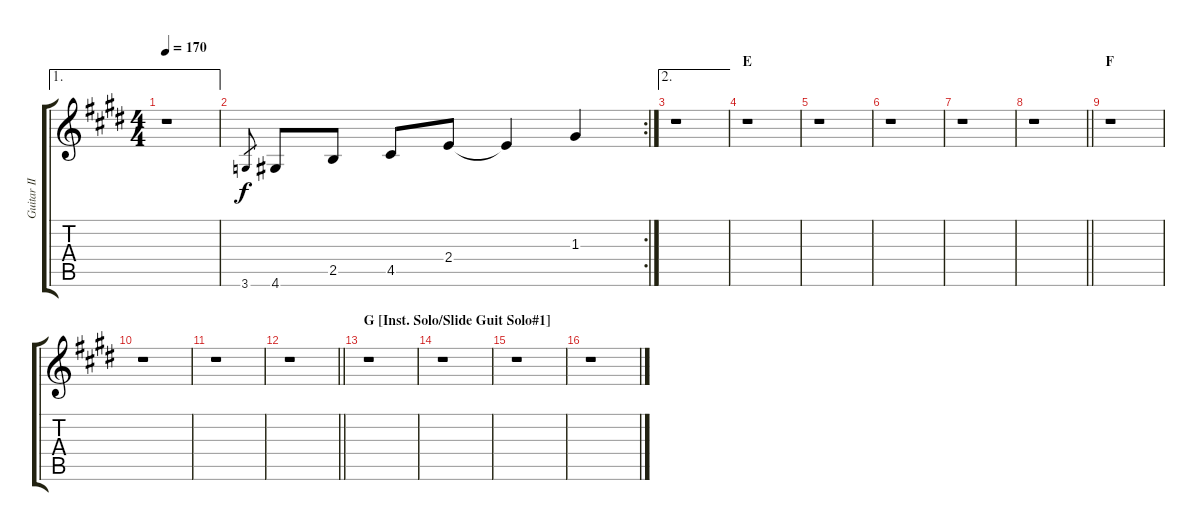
\track ("Guitar II [Normal Tuning]" "Guitar II ") {instrument distortionguitar}
\staff {score tabs}
\tuning (E4 B3 G3 D3 A2 E2) {hide}
\ae 1
\ts (4 4)
\tempo 170
\clef g2
\ks e
r.1{dy f} |
\rc 2
3.6.8{gr} 4.6.8 2.5.8 4.5.8 2.4.8 2.4{t}.4 1.3.4 |
\ae 2
r.1 |
\section ("" "E")
r.1 |
r.1 |
r.1 |
r.1 |
\barLineRight lightlight
r.1 |
\section ("" "F")
r.1 |
r.1 |
r.1 |
\barLineRight lightlight
r.1 |
\section ("" "G [Inst. Solo/Slide Guit Solo#1]")
r.1 |
r.1 |
r.1 |
r.1
